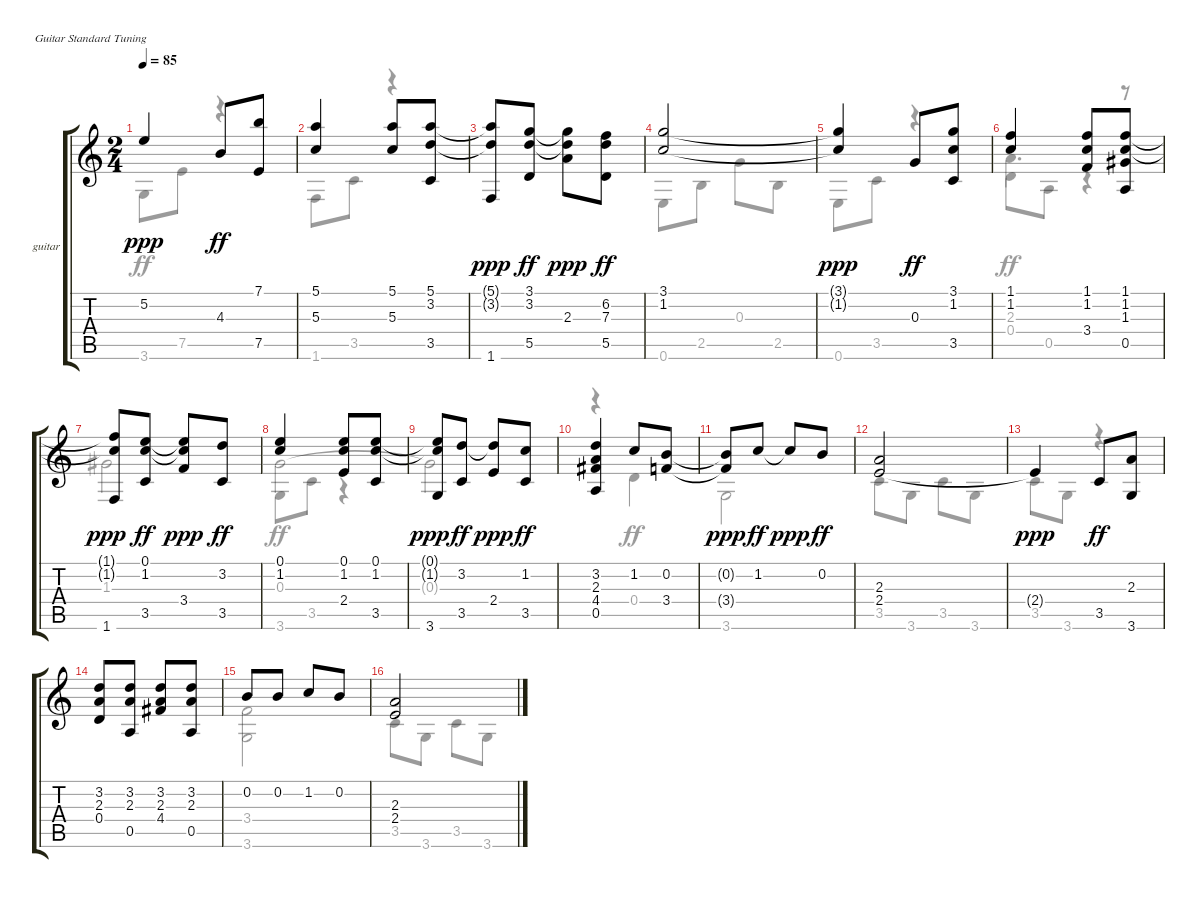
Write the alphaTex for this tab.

\bracketExtendMode groupsimilarinstruments
\firstSystemTrackNameOrientation horizontal
\otherSystemsTrackNameOrientation horizontal
\track ("guitar" "guitar") {instrument acousticguitarsteel}
\staff {score tabs}
\tuning (E4 B3 G3 D3 A2 E2)
\voice
\ts (2 4)
\tempo 85
\clef g2
\ks c
5.2{t}.4{dy ppp} 4.3.8{dy ff} (7.1 7.5).8 |
(5.1 5.3).4 (5.1 5.3).8 (5.1 3.2 3.5).8 |
(5.1{t} 3.2{t} 1.6).8{dy ppp} (3.1 3.2 5.5).8{dy ff} (3.1{t} 3.2{t} 2.3).8{dy ppp} (6.2 7.3 5.5).8{dy ff} |
(3.1 1.2).2 |
(3.1{t} 1.2{t}).4{dy ppp} 0.3.8{dy ff} (3.1 1.2 3.5).8 |
(1.1 1.2).4 (1.1 1.2 3.4).8 (1.1 1.2 1.3 0.5).8 |
(1.1{t} 1.2{t} 1.6).8{dy ppp} (0.1 1.2 3.5).8{dy ff} (0.1{t} 1.2{t} 3.4).8{dy ppp} (3.2 3.5).8{dy ff} |
(0.1 1.2).4 (0.1 1.2 2.4).8 (0.1 1.2 3.5).8 |
(0.1{t} 1.2{t} 3.6).8{dy ppp} (3.2 3.5).8{dy ff} (3.2{t} 2.4).8{dy ppp} (1.2 3.5).8{dy ff} |
(3.2 2.3 4.4 0.5).4 1.2.8 (0.2 3.4).8 |
(0.2{t} 3.4{t}).8{dy ppp} 1.2.8{dy ff} 1.2{t}.8{dy ppp} 0.2.8{dy ff} |
(2.3 2.4).2 |
2.4{t}.4{dy ppp} 3.5.8{dy ff} (2.3 3.6).8 |
(3.2 2.3 0.4).8 (3.2 2.3 0.5).8 (3.2 2.3 4.4).8 (3.2 2.3 0.5).8 |
0.2.8 0.2.8 1.2.8 0.2.8 |
(2.3 2.4).2
\voice
\clef g2
\ottava regular
\simile none
\ks c
3.6.8{dy ff} 7.5.8 r.4 |
1.6.8 3.5.8 r.4 |
|
0.6.8 2.5.8 0.3.8 2.5.8 |
0.6.8 3.5.8 r.4 |
2.3.4{d} r.8 |
1.3.2{dy ppp} |
0.3.2{dy ff} |
0.3{t}.2{dy ppp} |
r.4 0.4.4{dy ff} |
3.6.2 |
3.5.8 3.6.8 3.5.8 3.6.8 |
3.5.8 3.6.8 r.4 |
|
(3.4 3.6).2 |
3.5.8 3.6.8 3.5.8 3.6.8
\voice
\clef g2
\ottava regular
\simile none
\ks c
|
|
|
|
|
0.4.8 0.5.8 r.4 |
|
3.6.8 3.5.8 r.4 |
|
|
|
|
|
|
|
